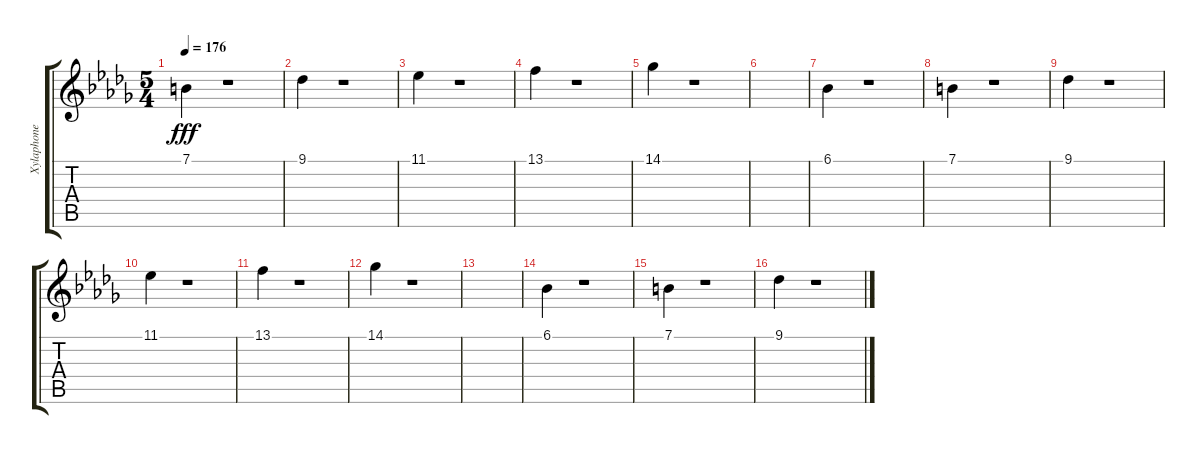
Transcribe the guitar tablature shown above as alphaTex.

\track ("Xylaphone" "Xylaphone") {instrument xylophone}
\staff {score tabs}
\tuning (E4 B3 G3 D3 A2 E2) {hide}
\ts (5 4)
\tempo 176
\clef g2
\ks db
7.1.4{dy fff} r.1 |
9.1.4 r.1 |
11.1.4 r.1 |
13.1.4 r.1 |
14.1.4 r.1 |
|
6.1.4 r.1 |
7.1.4 r.1 |
9.1.4 r.1 |
11.1.4 r.1 |
13.1.4 r.1 |
14.1.4 r.1 |
|
6.1.4 r.1 |
7.1.4 r.1 |
9.1.4 r.1
